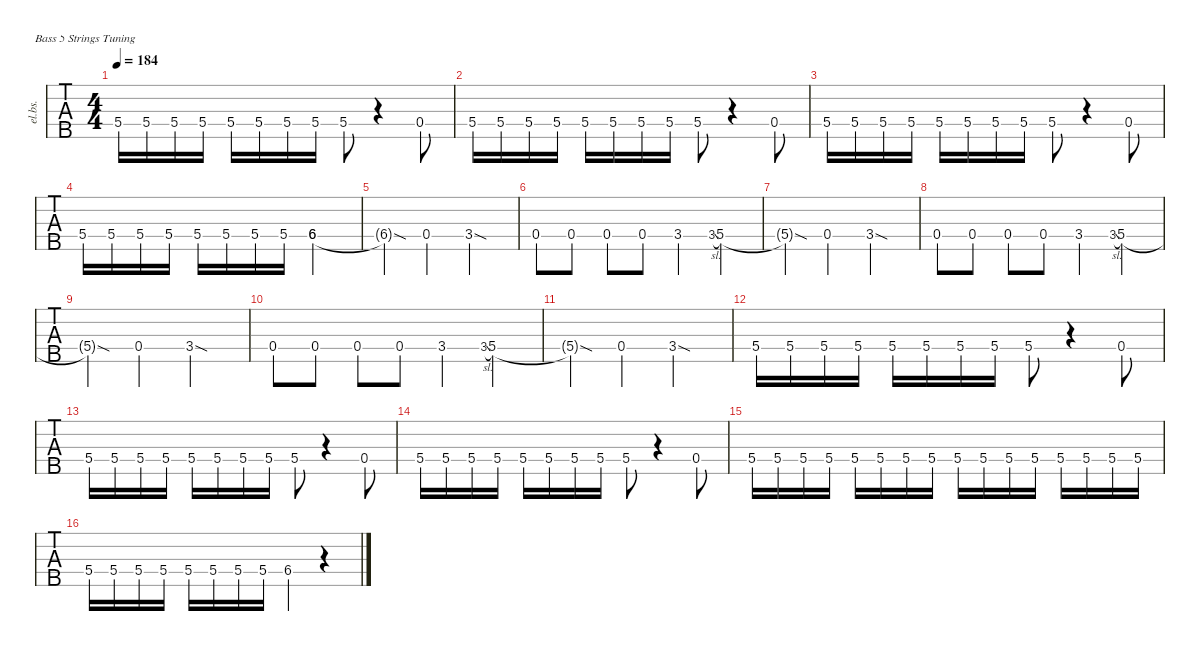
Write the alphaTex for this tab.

\defaultSystemsLayout 4
\hideDynamics
\bracketExtendMode nobrackets
\otherSystemsTrackNameOrientation horizontal
\track ("Bass" "el.bs.") {defaultSystemsLayout 4 multiBarRest instrument electricbassfinger}
\staff {tabs}
\tuning (G2 D2 A1 E1 B0)
\ts (4 4)
\tempo 184
\clef f4
\ks c
5.4.16{dy f} 5.4.16 5.4.16 5.4.16 5.4.16 5.4.16 5.4.16 5.4.16 5.4.8 r.4 0.4.8 |
5.4.16 5.4.16 5.4.16 5.4.16 5.4.16 5.4.16 5.4.16 5.4.16 5.4.8 r.4 0.4.8 |
5.4.16 5.4.16 5.4.16 5.4.16 5.4.16 5.4.16 5.4.16 5.4.16 5.4.8 r.4 0.4.8 |
5.4.16 5.4.16 5.4.16 5.4.16 5.4.16 5.4.16 5.4.16 5.4.16 (6.4{acc #} 6.4{acc b}).2 |
6.4{sod t acc #}.4 0.4{st}.4 3.4{sod}.2 |
0.4.8 0.4.8 0.4.8 0.4.8 3.4{st}.4 3.4{sl}.8{gr onbeat} 5.4.4 |
5.4{sod t}.4 0.4{st}.4 3.4{sod}.2 |
0.4.8 0.4.8 0.4.8 0.4.8 3.4{st}.4 3.4{sl}.8{gr onbeat} 5.4.4 |
5.4{sod t}.4 0.4{st}.4 3.4{sod}.2 |
0.4.8 0.4.8 0.4.8 0.4.8 3.4{st}.4 3.4{sl}.8{gr onbeat} 5.4.4 |
5.4{sod t}.4 0.4{st}.4 3.4{sod}.2 |
5.4.16 5.4.16 5.4.16 5.4.16 5.4.16 5.4.16 5.4.16 5.4.16 5.4.8 r.4 0.4.8 |
5.4.16 5.4.16 5.4.16 5.4.16 5.4.16 5.4.16 5.4.16 5.4.16 5.4.8 r.4 0.4.8 |
5.4.16 5.4.16 5.4.16 5.4.16 5.4.16 5.4.16 5.4.16 5.4.16 5.4.8 r.4 0.4.8 |
5.4.16 5.4.16 5.4.16 5.4.16 5.4.16 5.4.16 5.4.16 5.4.16 5.4.16 5.4.16 5.4.16 5.4.16 5.4.16 5.4.16 5.4.16 5.4.16 |
5.4.16 5.4.16 5.4.16 5.4.16 5.4.16 5.4.16 5.4.16 5.4.16 6.4{acc #}.4 r.4
